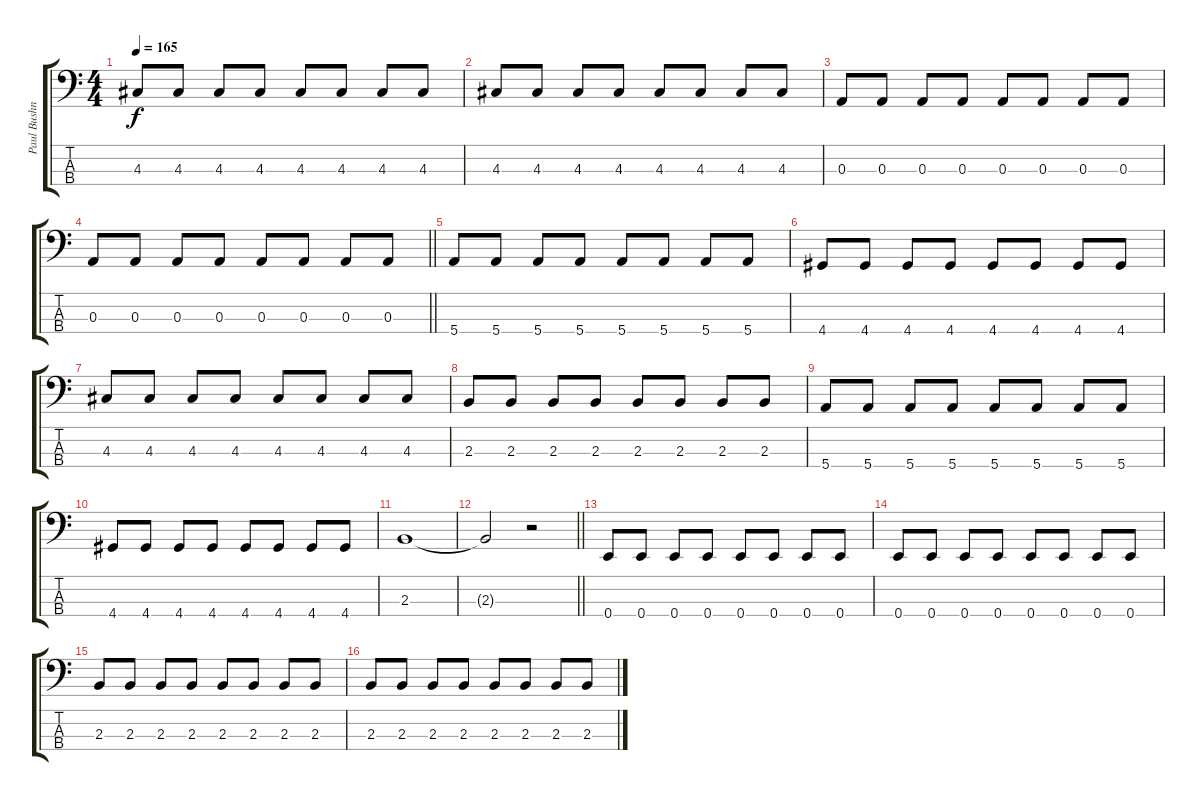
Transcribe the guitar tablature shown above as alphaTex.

\track ("Paul Bushnell" "Paul Bushn") {instrument electricbassfinger}
\staff {score tabs}
\tuning (G2 D2 A1 E1) {hide}
\ts (4 4)
\tempo 165
\clef f4
\ks c
4.3.8{dy f} 4.3.8 4.3.8 4.3.8 4.3.8 4.3.8 4.3.8 4.3.8 |
4.3.8 4.3.8 4.3.8 4.3.8 4.3.8 4.3.8 4.3.8 4.3.8 |
0.3.8 0.3.8 0.3.8 0.3.8 0.3.8 0.3.8 0.3.8 0.3.8 |
\barLineRight lightlight
0.3.8 0.3.8 0.3.8 0.3.8 0.3.8 0.3.8 0.3.8 0.3.8 |
\section ("" "")
5.4.8 5.4.8 5.4.8 5.4.8 5.4.8 5.4.8 5.4.8 5.4.8 |
4.4.8 4.4.8 4.4.8 4.4.8 4.4.8 4.4.8 4.4.8 4.4.8 |
4.3.8 4.3.8 4.3.8 4.3.8 4.3.8 4.3.8 4.3.8 4.3.8 |
2.3.8 2.3.8 2.3.8 2.3.8 2.3.8 2.3.8 2.3.8 2.3.8 |
5.4.8 5.4.8 5.4.8 5.4.8 5.4.8 5.4.8 5.4.8 5.4.8 |
4.4.8 4.4.8 4.4.8 4.4.8 4.4.8 4.4.8 4.4.8 4.4.8 |
2.3.1 |
\barLineRight lightlight
2.3{t}.2 r.2 |
\section ("" "")
0.4.8 0.4.8 0.4.8 0.4.8 0.4.8 0.4.8 0.4.8 0.4.8 |
0.4.8 0.4.8 0.4.8 0.4.8 0.4.8 0.4.8 0.4.8 0.4.8 |
2.3.8 2.3.8 2.3.8 2.3.8 2.3.8 2.3.8 2.3.8 2.3.8 |
2.3.8 2.3.8 2.3.8 2.3.8 2.3.8 2.3.8 2.3.8 2.3.8
